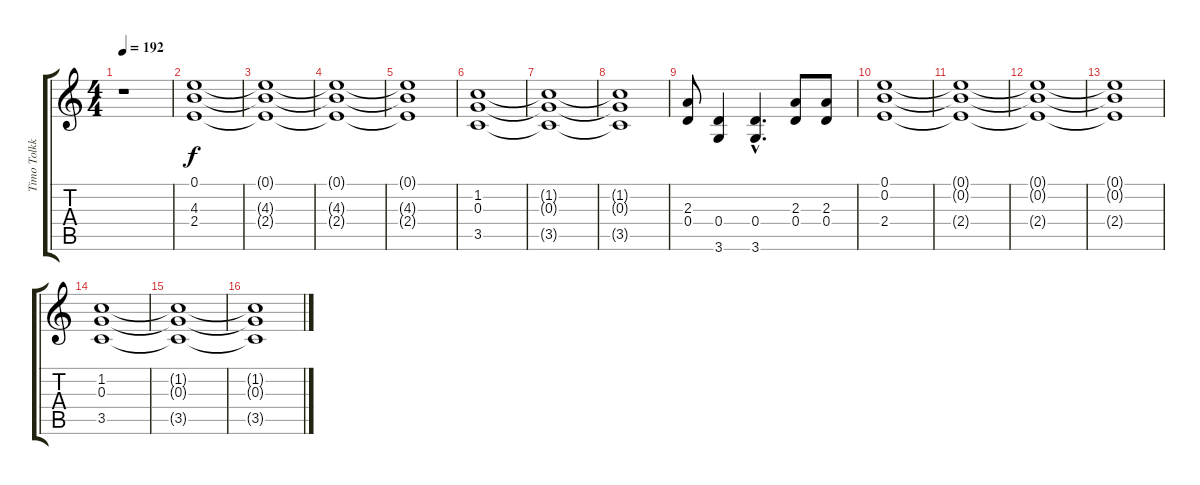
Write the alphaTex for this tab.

\track ("Timo Tolkki" "Timo Tolkk") {instrument distortionguitar}
\staff {score tabs}
\tuning (E4 B3 G3 D3 A2 E2) {hide}
\ts (4 4)
\tempo 192
\clef g2
\ks c
r.1{dy f instrument distortionguitar} |
(0.1 4.3 2.4).1 |
(0.1{t} 4.3{t} 2.4{t}).1 |
(0.1{t} 4.3{t} 2.4{t}).1 |
(0.1{t} 4.3{t} 2.4{t}).1 |
(1.2 0.3 3.5).1 |
(1.2{t} 0.3{t} 3.5{t}).1 |
(1.2{t} 0.3{t} 3.5{t}).1 |
(2.3 0.4).8 (0.4 3.6).4 (0.4{hac} 3.6{hac}).4{d} (2.3 0.4).8 (2.3 0.4).8 |
(0.1 0.2 2.4).1 |
(0.1{t} 0.2{t} 2.4{t}).1 |
(0.1{t} 0.2{t} 2.4{t}).1 |
(0.1{t} 0.2{t} 2.4{t}).1 |
(1.2 0.3 3.5).1 |
(1.2{t} 0.3{t} 3.5{t}).1 |
(1.2{t} 0.3{t} 3.5{t}).1
